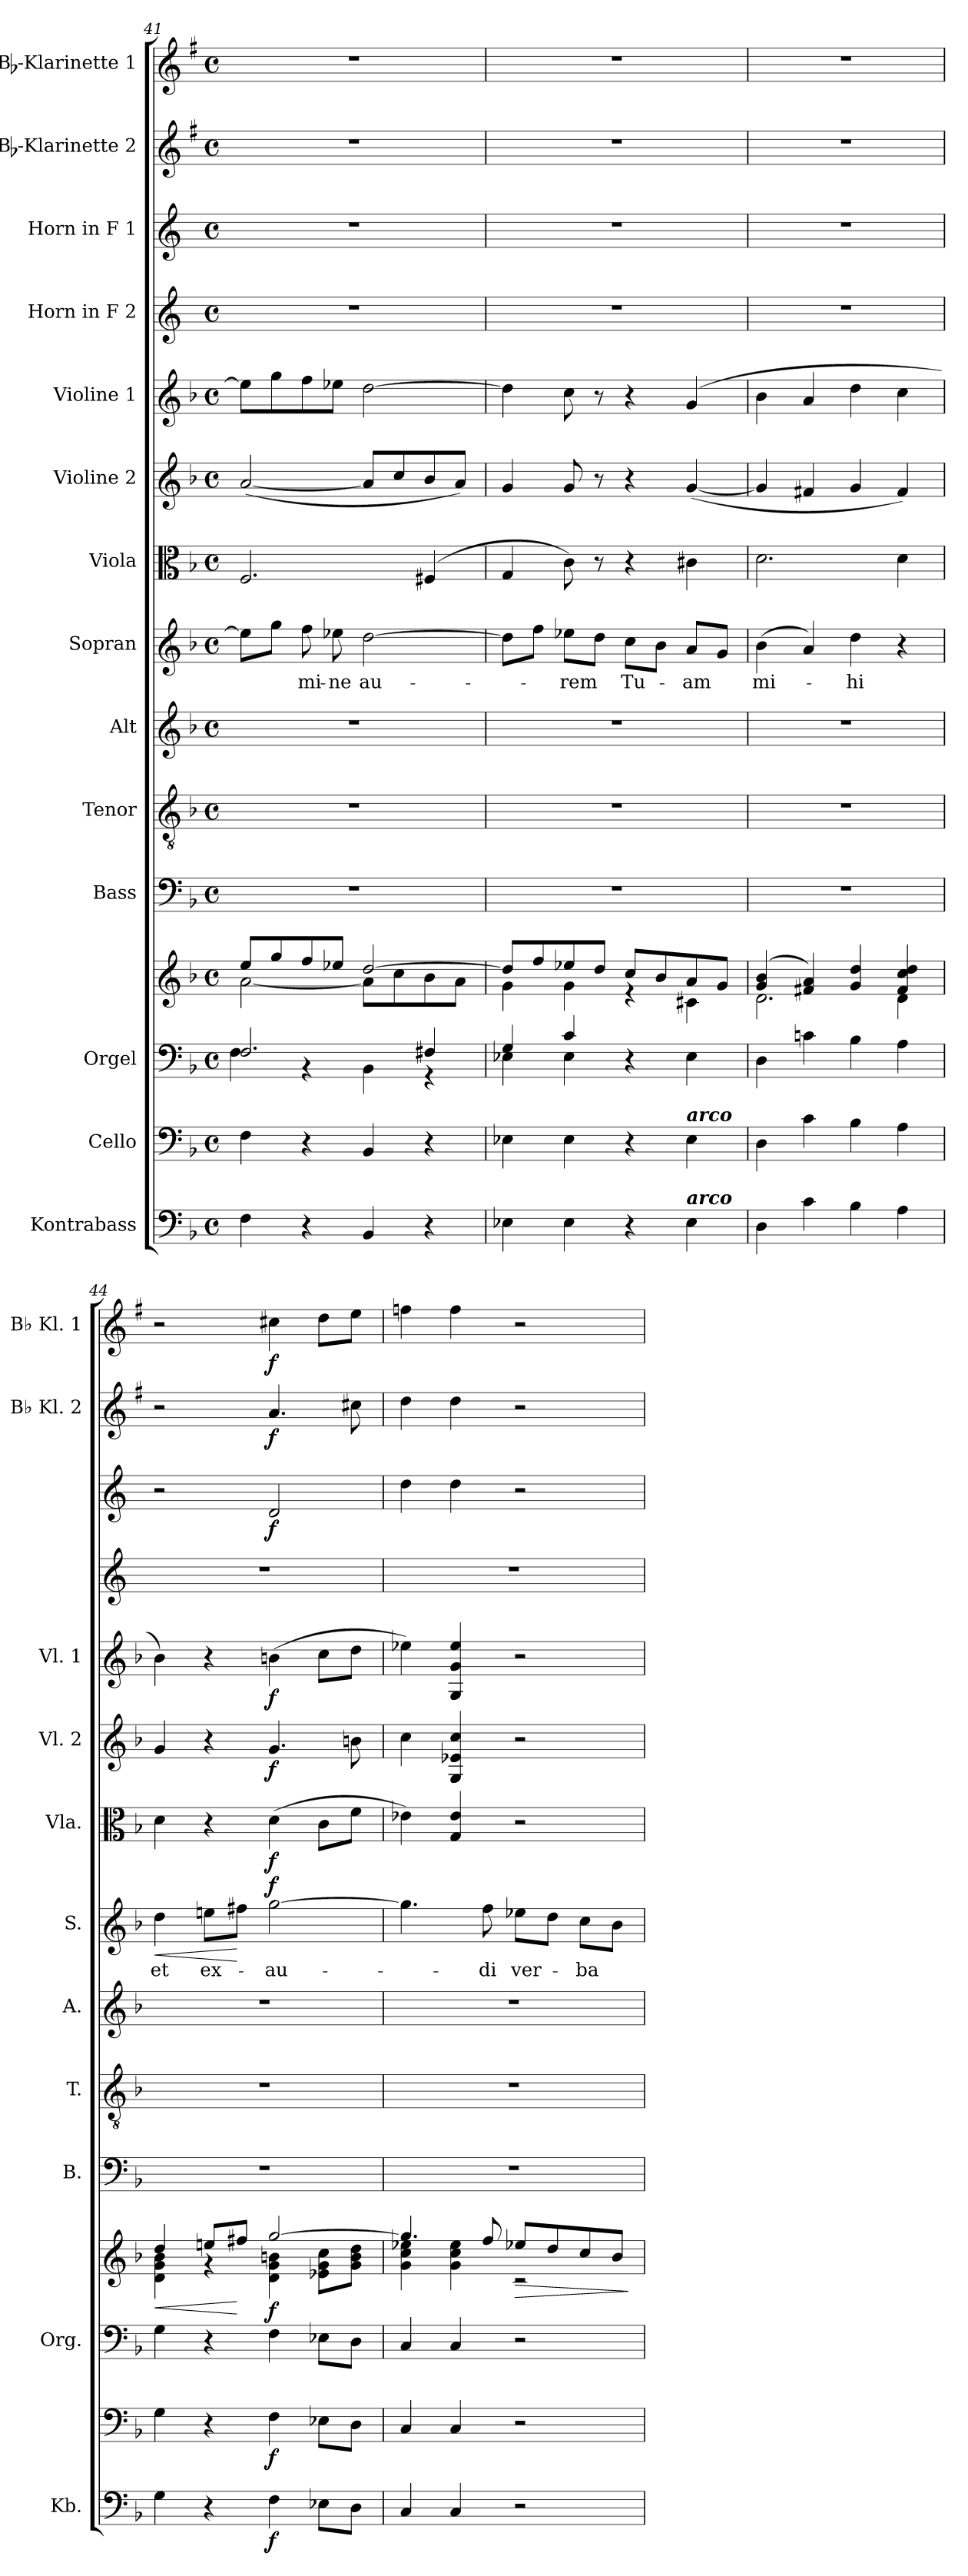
**kern	**dynam	**kern	**dynam	**kern	**kern	**dynam	**kern	**kern	**kern	**kern	**text	**dynam	**kern	**dynam	**kern	**dynam	**kern	**dynam	**kern	**kern	**dynam	**kern	**dynam	**kern	**dynam
*part14	*part14	*part13	*part13	*part12	*part12	*part12	*part11	*part10	*part9	*part8	*part8	*part8	*part7	*part7	*part6	*part6	*part5	*part5	*part4	*part3	*part3	*part2	*part2	*part1	*part1
*staff15	*staff15	*staff14	*staff14	*staff13	*staff12	*staff12/13	*staff11	*staff10	*staff9	*staff8	*staff8	*staff8	*staff7	*staff7	*staff6	*staff6	*staff5	*staff5	*staff4	*staff3	*staff3	*staff2	*staff2	*staff1	*staff1
*I"Kontrabass	*	*I"Cello	*	*I"Orgel	*	*	*I"Bass	*I"Tenor	*I"Alt	*I"Sopran	*	*	*I"Viola	*	*I"Violine 2	*	*I"Violine 1	*	*I"Horn in F 2	*I"Horn in F 1	*	*I"Bb-Klarinette 2	*	*I"Bb-Klarinette 1	*
*I'Kb.	*	*	*	*I'Org.	*	*	*I'B.	*I'T.	*I'A.	*I'S.	*	*	*I'Vla.	*	*I'Vl. 2	*	*I'Vl. 1	*	*	*	*	*I'Bb Kl. 2	*	*I'Bb Kl. 1	*
*clefF4	*	*clefF4	*	*clefF4	*clefG2	*	*clefF4	*clefGv2	*clefG2	*clefG2	*	*	*clefC3	*	*clefG2	*	*clefG2	*	*clefG2	*clefG2	*	*clefG2	*	*clefG2	*
*ITrd7c12	*	*	*	*	*	*	*	*	*	*	*	*	*	*	*	*	*	*	*ITrd4c7	*ITrd4c7	*	*ITrd1c2	*	*ITrd1c2	*
*k[b-]	*	*k[b-]	*	*k[b-]	*k[b-]	*	*k[b-]	*k[b-]	*k[b-]	*k[b-]	*	*	*k[b-]	*	*k[b-]	*	*k[b-]	*	*k[b-]	*k[b-]	*	*k[b-]	*	*k[b-]	*
*F:	*	*F:	*	*F:	*F:	*	*F:	*F:	*F:	*F:	*	*	*F:	*	*F:	*	*F:	*	*F:	*F:	*	*F:	*	*F:	*
*M4/4	*	*M4/4	*	*M4/4	*M4/4	*	*M4/4	*M4/4	*M4/4	*M4/4	*	*	*M4/4	*	*M4/4	*	*M4/4	*	*M4/4	*M4/4	*	*M4/4	*	*M4/4	*
*met(c)	*	*met(c)	*	*met(c)	*met(c)	*	*met(c)	*met(c)	*met(c)	*met(c)	*	*	*met(c)	*	*met(c)	*	*met(c)	*	*met(c)	*met(c)	*	*met(c)	*	*met(c)	*
=41	=41	=41	=41	=41	=41	=41	=41	=41	=41	=41	=41	=41	=41	=41	=41	=41	=41	=41	=41	=41	=41	=41	=41	=41	=41
*	*	*	*	*^	*^	*	*	*	*	*	*	*	*	*	*	*	*	*	*	*	*	*	*	*	*
4FF\	.	4F\	.	2.F/	4F\	8ee/L	[<2a\	.	1r	1r	1r	8ee-\L]	.	.	2.F/	.	(<[2a/	.	8ee-\L]	.	1r	1r	.	1r	.	1r	.
.	.	.	.	.	.	8gg/	.	.	.	.	.	8gg\J	.	.	.	.	.	.	8gg\	.	.	.	.	.	.	.	.
!	!	!	!	!	!	!	!	!	!	!	!	!	!LO:LY:b	!	!	!	!	!	!	!	!	!	!	!	!	!	!
4r	.	4r	.	.	4rAA	8ff/	.	.	.	.	.	8ff\	-mi-	.	.	.	.	.	8ff\	.	.	.	.	.	.	.	.
!	!	!	!	!	!	!	!	!	!	!	!	!	!LO:LY:b	!	!	!	!	!	!	!	!	!	!	!	!	!	!
.	.	.	.	.	.	8ee-X/J	.	.	.	.	.	8ee-X\	-ne	.	.	.	.	.	8ee-X\J	.	.	.	.	.	.	.	.
!	!	!	!	!	!	!	!	!	!	!	!	!	!LO:LY:b	!	!	!	!	!	!	!	!	!	!	!	!	!	!
4BBB-/	.	4BB-/	.	.	4BB-\	[>2dd/	8a\L]	.	.	.	.	[2dd\	au-	.	.	.	8a/L]	.	[2dd\	.	.	.	.	.	.	.	.
.	.	.	.	.	.	.	8cc\	.	.	.	.	.	.	.	.	.	8cc/	.	.	.	.	.	.	.	.	.	.
4r	.	4r	.	4F#X/	4rGG	.	8b-\	.	.	.	.	.	.	.	(4F#X/	.	8b-/	.	.	.	.	.	.	.	.	.	.
.	.	.	.	.	.	.	8a\J	.	.	.	.	.	.	.	.	.	8a/J)	.	.	.	.	.	.	.	.	.	.
=42	=42	=42	=42	=42	=42	=42	=42	=42	=42	=42	=42	=42	=42	=42	=42	=42	=42	=42	=42	=42	=42	=42	=42	=42	=42	=42	=42
4EE-X\	.	4E-X\	.	4G/	4E-X\	8dd/L]	4g\	.	1r	1r	1r	8dd\L]	.	.	4G/	.	4g/	.	4dd\]	.	1r	1r	.	1r	.	1r	.
.	.	.	.	.	.	8ff/	.	.	.	.	.	8ff\J	.	.	.	.	.	.	.	.	.	.	.	.	.	.	.
!	!	!	!	!	!	!	!	!	!	!	!	!	!LO:LY:b	!	!	!	!	!	!	!	!	!	!	!	!	!	!
4EE-\	.	4E-\	.	4c/	4E-\	8ee-X/	4g\	.	.	.	.	8ee-X\L	-rem	.	8c\)	.	8g/	.	8cc\	.	.	.	.	.	.	.	.
.	.	.	.	.	.	8dd/J	.	.	.	.	.	8dd\J	.	.	8r	.	8r	.	8r	.	.	.	.	.	.	.	.
!	!	!	!	!	!	!	!	!	!	!	!	!	!LO:LY:b	!	!	!	!	!	!	!	!	!	!	!	!	!	!
4r	.	4r	.	2ryy	4r	8cc/L	4rd	.	.	.	.	8cc\L	Tu-	.	4r	.	4r	.	4r	.	.	.	.	.	.	.	.
.	.	.	.	.	.	8b-/	.	.	.	.	.	8b-\J	.	.	.	.	.	.	.	.	.	.	.	.	.	.	.
!	!	!LO:TX:a:Bi:t=arco	!	!	!	!	!	!	!	!	!	!	!	!	!	!	!	!	!	!	!	!	!	!	!	!	!
!LO:TX:a:Bi:t=arco	!	!	!	!	!	!	!	!	!	!	!	!	!	!	!	!	!	!	!	!	!	!	!	!	!	!	!
!	!	!	!	!	!	!	!	!	!	!	!	!	!LO:LY:b	!	!	!	!	!	!	!	!	!	!	!	!	!	!
4EE-\	.	4E-\	.	.	4E-\	8a/	4c#X\	.	.	.	.	8a/L	-am	.	4c#X\	.	(<[4g/	.	(4g/	.	.	.	.	.	.	.	.
.	.	.	.	.	.	8g/J	.	.	.	.	.	8g/J	.	.	.	.	.	.	.	.	.	.	.	.	.	.	.
*	*	*	*	*v	*v	*	*	*	*	*	*	*	*	*	*	*	*	*	*	*	*	*	*	*	*	*	*
=43	=43	=43	=43	=43	=43	=43	=43	=43	=43	=43	=43	=43	=43	=43	=43	=43	=43	=43	=43	=43	=43	=43	=43	=43	=43	=43
!	!	!	!	!	!	!	!	!	!	!	!	!LO:LY:b	!	!	!	!	!	!	!	!	!	!	!	!	!	!
4DD\	.	4D\	.	4D\	(4g/ 4b-/	2.d\	.	1r	1r	1r	(>4b-\	mi-	.	2.d\	.	4g/]	.	4b-\	.	1r	1r	.	1r	.	1r	.
4C\	.	4c\	.	4cn\	4f#X/ 4a/)	.	.	.	.	.	4a/)	.	.	.	.	4f#X/	.	4a/	.	.	.	.	.	.	.	.
!	!	!	!	!	!	!	!	!	!	!	!	!LO:LY:b	!	!	!	!	!	!	!	!	!	!	!	!	!	!
4BB-\	.	4B-\	.	4B-\	4g/ 4dd/	.	.	.	.	.	4dd\	-hi	.	.	.	4g/	.	4dd\	.	.	.	.	.	.	.	.
4AA\	.	4A\	.	4A\	4f#/ 4cc/ 4dd/	4d\	.	.	.	.	4r	.	.	4d\	.	4f#/)	.	4cc\	.	.	.	.	.	.	.	.
=44	=44	=44	=44	=44	=44	=44	=44	=44	=44	=44	=44	=44	=44	=44	=44	=44	=44	=44	=44	=44	=44	=44	=44	=44	=44	=44
!	!	!	!	!	!	!	!LO:HP:b	!	!	!	!	!LO:LY:b	!LO:HP:b	!	!	!	!	!	!	!	!	!	!	!	!	!
4GG\	.	4G\	.	4G\	4dd/	4d\ 4g\ 4b-\	<	1r	1r	1r	4dd\	et	<	4d\	.	4g/	.	4b-\)	.	1r	2r	.	2r	.	2r	.
!	!	!	!	!	!	!	!	!	!	!	!	!LO:LY:b	!	!	!	!	!	!	!	!	!	!	!	!	!	!
4r	.	4r	.	4r	8een/L	4rf	.	.	.	.	8een\L	ex-	.	4r	.	4r	.	4r	.	.	.	.	.	.	.	.
.	.	.	.	.	8ff#X/J	.	[	.	.	.	8ff#X\J	.	[	.	.	.	.	.	.	.	.	.	.	.	.	.
!	!LO:DY:b	!	!LO:DY:b	!	!	!	!LO:DY:b	!	!	!	!	!LO:LY:b	!LO:DY:a	!	!LO:DY:b	!	!LO:DY:b	!	!LO:DY:b	!	!	!LO:DY:b	!	!LO:DY:b	!	!LO:DY:b
4FF\	f	4F\	f	4F\	[>2gg/	4d\ 4g\ 4bn\	f	.	.	.	[2gg\	-au-	f	(>4d\	f	4.g/	f	(>4bn\	f	.	2G/	f	4.g/	f	4bn\	f
8EE-X\L	.	8E-X\L	.	8E-X\L	.	8e-X\ 8g\ 8cc\L	.	.	.	.	.	.	.	8c\L	.	.	.	8cc\L	.	.	.	.	.	.	8cc\L	.
8DD\J	.	8D\J	.	8D\J	.	8g\ 8b\ 8dd\J	.	.	.	.	.	.	.	8f\J	.	8bn\	.	8dd\J	.	.	.	.	8bn\	.	8dd\J	.
=45	=45	=45	=45	=45	=45	=45	=45	=45	=45	=45	=45	=45	=45	=45	=45	=45	=45	=45	=45	=45	=45	=45	=45	=45	=45	=45
4CC/	.	4C/	.	4C/	4.gg/]	4g\ 4cc\ 4ee-X\	.	1r	1r	1r	4.gg\]	.	.	4e-X\)	.	4cc\	.	4ee-X\)	.	1r	4g\	.	4cc\	.	4ee-X\	.
4CC/	.	4C/	.	4C/	.	4g\ 4cc\ 4ee-\	.	.	.	.	.	.	.	4G/ 4e-/	.	4G/ 4e-X/ 4cc/	.	4G/ 4g/ 4ee-/	.	.	4g\	.	4cc\	.	4ee-\	.
!	!	!	!	!	!	!	!	!	!	!	!	!LO:LY:b	!	!	!	!	!	!	!	!	!	!	!	!	!	!
.	.	.	.	.	8ff/	.	.	.	.	.	8ff\	-di	.	.	.	.	.	.	.	.	.	.	.	.	.	.
!	!	!	!	!	!	!	!LO:HP:b	!	!	!	!	!LO:LY:b	!	!	!	!	!	!	!	!	!	!	!	!	!	!
2r	.	2r	.	2r	8ee-X/L	2rd	>	.	.	.	8ee-X\L	ver-	.	2r	.	2r	.	2r	.	.	2r	.	2r	.	2r	.
.	.	.	.	.	8dd/	.	.	.	.	.	8dd\J	.	.	.	.	.	.	.	.	.	.	.	.	.	.	.
!	!	!	!	!	!	!	!	!	!	!	!	!LO:LY:b	!	!	!	!	!	!	!	!	!	!	!	!	!	!
.	.	.	.	.	8cc/	.	.	.	.	.	8cc\L	-ba	.	.	.	.	.	.	.	.	.	.	.	.	.	.
.	.	.	.	.	8b-/J	.	.	.	.	.	8b-\J	.	.	.	.	.	.	.	.	.	.	.	.	.	.	.
*	*	*	*	*	*v	*v	*	*	*	*	*	*	*	*	*	*	*	*	*	*	*	*	*	*	*	*
.	.	.	.	.	.	]	.	.	.	.	.	.	.	.	.	.	.	.	.	.	.	.	.	.	.
=	=	=	=	=	=	=	=	=	=	=	=	=	=	=	=	=	=	=	=	=	=	=	=	=	=
*-	*-	*-	*-	*-	*-	*-	*-	*-	*-	*-	*-	*-	*-	*-	*-	*-	*-	*-	*-	*-	*-	*-	*-	*-	*-
